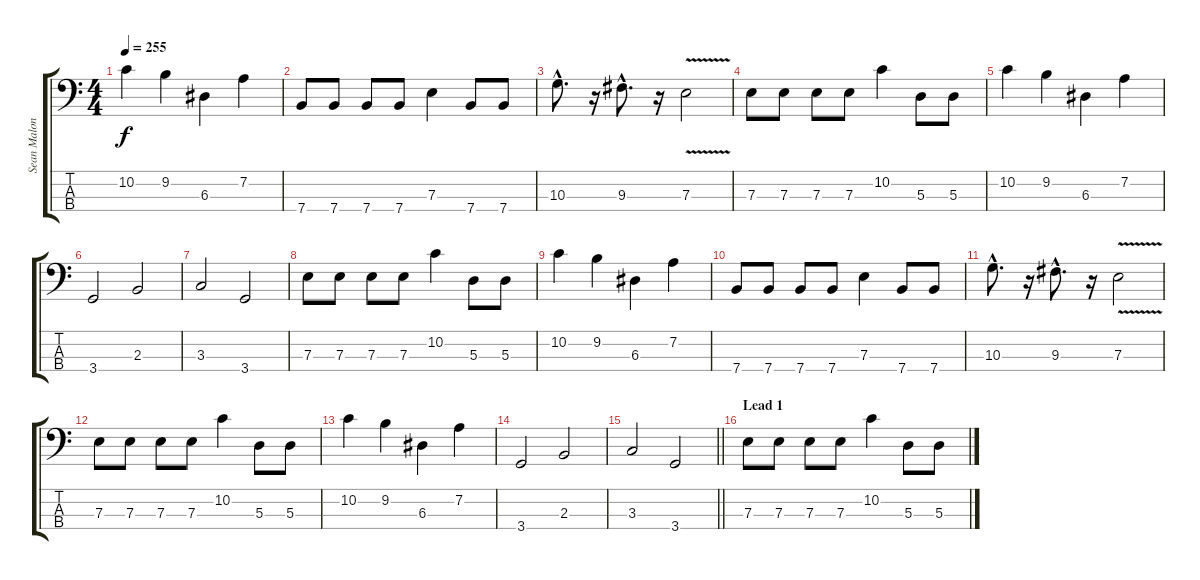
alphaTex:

\track ("Sean Malone - Fretless Bass" "Sean Malon") {instrument fretlessbass}
\staff {score tabs}
\tuning (G2 D2 A1 E1) {hide}
\ts (4 4)
\tempo 255
\clef f4
\ks c
10.2.4{dy f} 9.2.4 6.3.4 7.2.4 |
7.4.8 7.4.8 7.4.8 7.4.8 7.3.4 7.4.8 7.4.8 |
10.3{hac}.8{d} r.16 9.3{hac}.8{d} r.16 7.3{v}.2 |
7.3.8 7.3.8 7.3.8 7.3.8 10.2.4 5.3.8 5.3.8 |
10.2.4 9.2.4 6.3.4 7.2.4 |
3.4.2 2.3.2 |
3.3.2 3.4.2 |
7.3.8 7.3.8 7.3.8 7.3.8 10.2.4 5.3.8 5.3.8 |
10.2.4 9.2.4 6.3.4 7.2.4 |
7.4.8 7.4.8 7.4.8 7.4.8 7.3.4 7.4.8 7.4.8 |
10.3{hac}.8{d} r.16 9.3{hac}.8{d} r.16 7.3{v}.2 |
7.3.8 7.3.8 7.3.8 7.3.8 10.2.4 5.3.8 5.3.8 |
10.2.4 9.2.4 6.3.4 7.2.4 |
3.4.2 2.3.2 |
\barLineRight lightlight
3.3.2 3.4.2 |
\section ("" "Lead 1")
7.3.8 7.3.8 7.3.8 7.3.8 10.2.4 5.3.8 5.3.8
